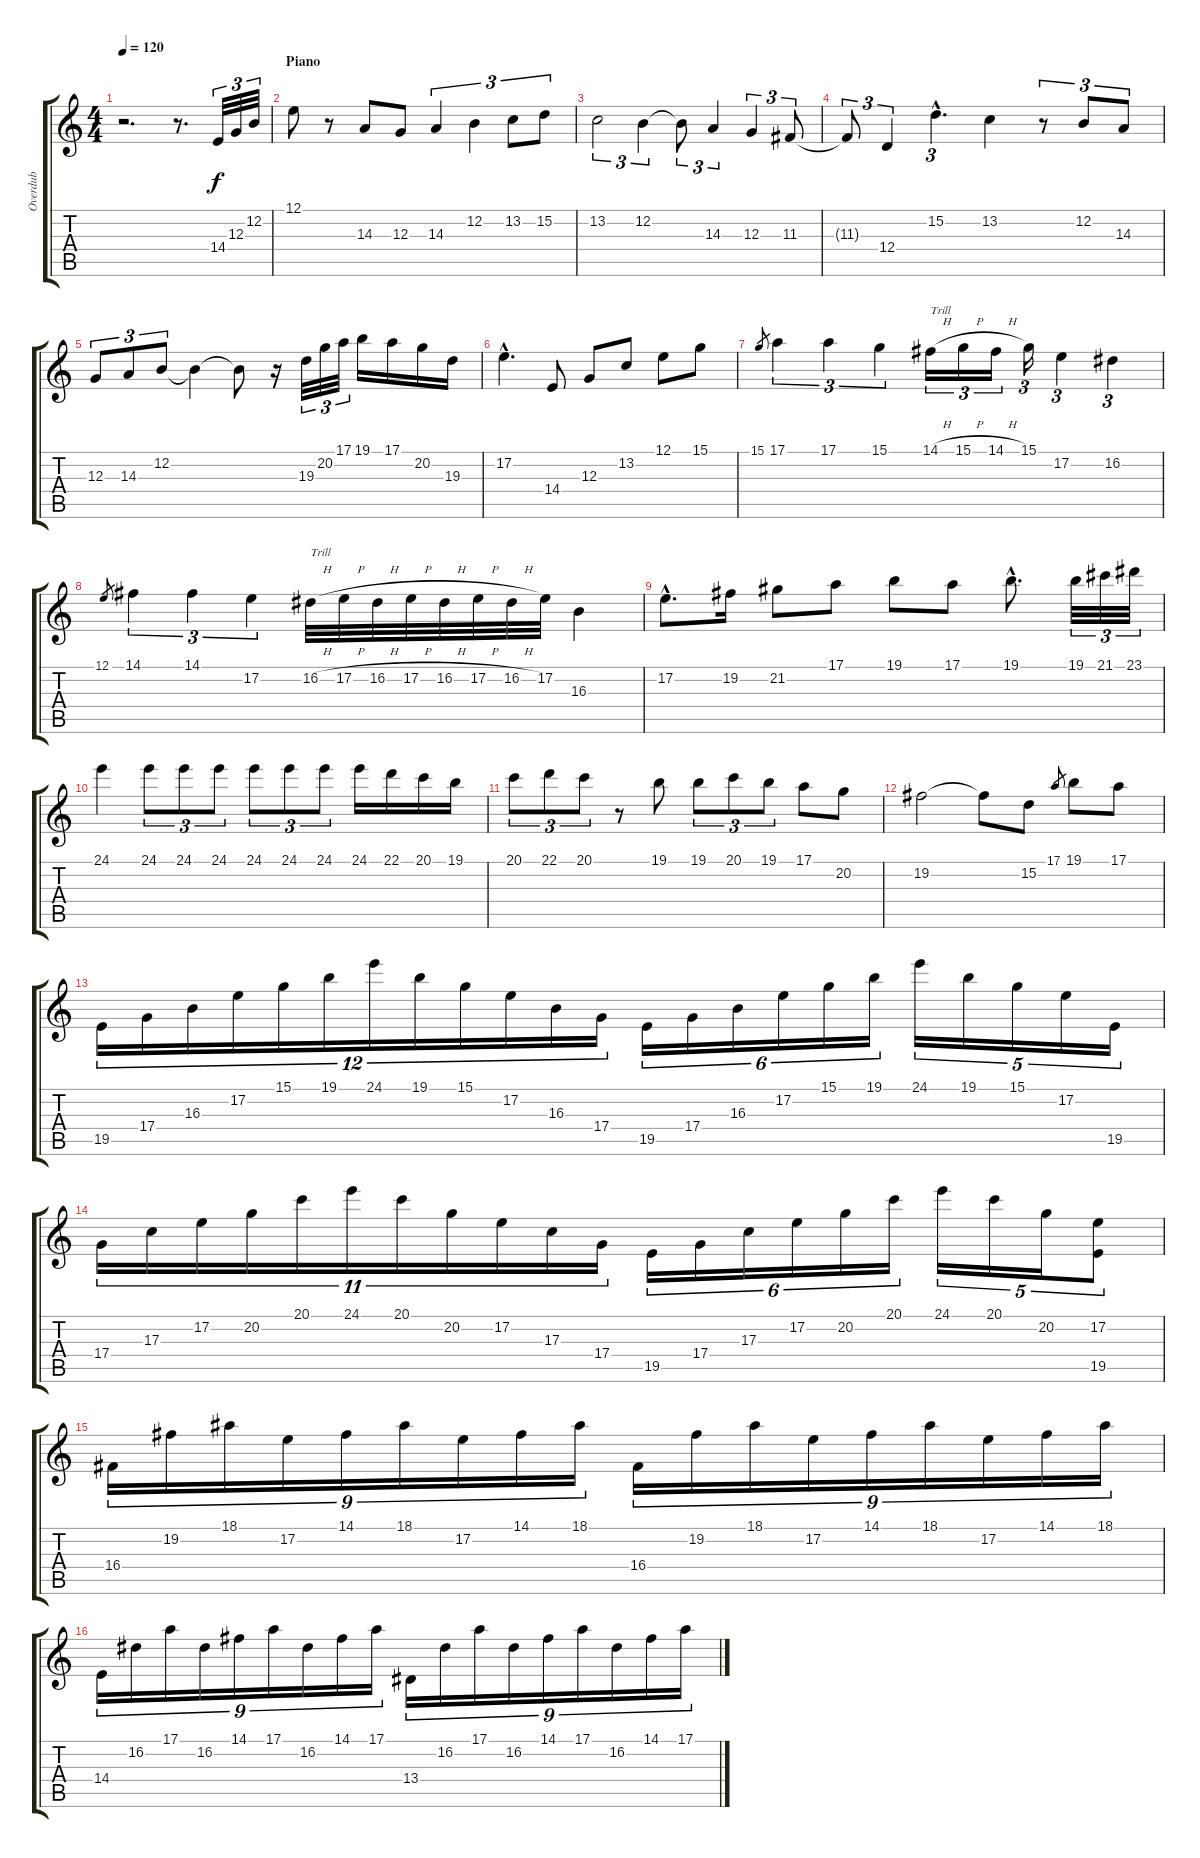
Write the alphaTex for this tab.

\track ("Overdub" "Overdub") {instrument synthstrings2}
\staff {score tabs}
\tuning (E4 B3 G3 D3 A2 E2) {hide}
\ts (4 4)
\tempo 120
\clef g2
\ks c
r.2{d dy f} r.8{d} 14.4.32{tu (3 2)} 12.3.32{tu (3 2)} 12.2.32{tu (3 2)} |
\section ("" "Piano")
12.1.8 r.8 14.3.8 12.3.8 14.3.4{tu (3 2)} 12.2.4{tu (3 2)} 13.2.8{tu (3 2)} 15.2.8{tu (3 2)} |
13.2.2{tu (3 2)} 12.2.4{tu (3 2)} 12.2{t}.8{tu (3 2)} 14.3.4{tu (3 2)} 12.3.4{tu (3 2)} 11.3.8{tu (3 2)} |
11.3{t}.8{tu (3 2)} 12.4.4{tu (3 2)} 15.2{hac}.4{d tu (3 2)} 13.2.4 r.8{tu (3 2)} 12.2.8{tu (3 2)} 14.3.8{tu (3 2)} |
12.3.8{tu (3 2)} 14.3.8{tu (3 2)} 12.2.8{tu (3 2)} 12.2{t}.4 12.2{t}.8 r.16 19.3.32{tu (3 2)} 20.2.32{tu (3 2)} 17.1.32{tu (3 2)} 19.1.16 17.1.16 20.2.16 19.3.16 |
17.2{hac}.4{d} 14.4.8 12.3.8 13.2.8 12.1.8 15.1.8 |
15.1.8{gr} 17.1.4{tu (3 2)} 17.1.4{tu (3 2)} 15.1.4{tu (3 2)} 14.1{h}.16{tu (3 2) txt "Trill"} 15.1{h}.16{tu (3 2)} 14.1{h}.16{tu (3 2)} 15.1.16{tu (3 2)} 17.2.4{tu (3 2)} 16.2.4{tu (3 2)} |
12.1.8{gr} 14.1.4{tu (3 2)} 14.1.4{tu (3 2)} 17.2.4{tu (3 2)} 16.2{h}.32{txt "Trill"} 17.2{h}.32 16.2{h}.32 17.2{h}.32 16.2{h}.32 17.2{h}.32 16.2{h}.32 17.2.32 16.3.4 |
17.2{hac}.8{d} 19.2.16 21.2.8 17.1.8 19.1.8 17.1.8 19.1{hac}.8{d} 19.1.32{tu (3 2)} 21.1.32{tu (3 2)} 23.1.32{tu (3 2)} |
24.1.4 24.1.8{tu (3 2)} 24.1.8{tu (3 2)} 24.1.8{tu (3 2)} 24.1.8{tu (3 2)} 24.1.8{tu (3 2)} 24.1.8{tu (3 2)} 24.1.16 22.1.16 20.1.16 19.1.16 |
20.1.8{tu (3 2)} 22.1.8{tu (3 2)} 20.1.8{tu (3 2)} r.8 19.1.8 19.1.8{tu (3 2)} 20.1.8{tu (3 2)} 19.1.8{tu (3 2)} 17.1.8 20.2.8 |
19.2.2 19.2{t}.8 15.2.8 17.1.8{gr} 19.1.8 17.1.8 |
19.5.16{tu (12 8)} 17.4.16{tu (12 8)} 16.3.16{tu (12 8)} 17.2.16{tu (12 8)} 15.1.16{tu (12 8)} 19.1.16{tu (12 8)} 24.1.16{tu (12 8)} 19.1.16{tu (12 8)} 15.1.16{tu (12 8)} 17.2.16{tu (12 8)} 16.3.16{tu (12 8)} 17.4.16{tu (12 8)} 19.5.16{tu (6 4)} 17.4.16{tu (6 4)} 16.3.16{tu (6 4)} 17.2.16{tu (6 4)} 15.1.16{tu (6 4)} 19.1.16{tu (6 4)} 24.1.16{tu (5 4)} 19.1.16{tu (5 4)} 15.1.16{tu (5 4)} 17.2.16{tu (5 4)} 19.5.16{tu (5 4)} |
17.4.16{tu (11 8)} 17.3.16{tu (11 8)} 17.2.16{tu (11 8)} 20.2.16{tu (11 8)} 20.1.16{tu (11 8)} 24.1.16{tu (11 8)} 20.1.16{tu (11 8)} 20.2.16{tu (11 8)} 17.2.16{tu (11 8)} 17.3.16{tu (11 8)} 17.4.16{tu (11 8)} 19.5.16{tu (6 4)} 17.4.16{tu (6 4)} 17.3.16{tu (6 4)} 17.2.16{tu (6 4)} 20.2.16{tu (6 4)} 20.1.16{tu (6 4)} 24.1.16{tu (5 4)} 20.1.16{tu (5 4)} 20.2.16{tu (5 4)} (17.2 19.5).8{tu (5 4)} |
16.4.16{tu (9 8)} 19.2.16{tu (9 8)} 18.1.16{tu (9 8)} 17.2.16{tu (9 8)} 14.1.16{tu (9 8)} 18.1.16{tu (9 8)} 17.2.16{tu (9 8)} 14.1.16{tu (9 8)} 18.1.16{tu (9 8)} 16.4.16{tu (9 8)} 19.2.16{tu (9 8)} 18.1.16{tu (9 8)} 17.2.16{tu (9 8)} 14.1.16{tu (9 8)} 18.1.16{tu (9 8)} 17.2.16{tu (9 8)} 14.1.16{tu (9 8)} 18.1.16{tu (9 8)} |
14.4.16{tu (9 8)} 16.2.16{tu (9 8)} 17.1.16{tu (9 8)} 16.2.16{tu (9 8)} 14.1.16{tu (9 8)} 17.1.16{tu (9 8)} 16.2.16{tu (9 8)} 14.1.16{tu (9 8)} 17.1.16{tu (9 8)} 13.4.16{tu (9 8)} 16.2.16{tu (9 8)} 17.1.16{tu (9 8)} 16.2.16{tu (9 8)} 14.1.16{tu (9 8)} 17.1.16{tu (9 8)} 16.2.16{tu (9 8)} 14.1.16{tu (9 8)} 17.1.16{tu (9 8)}
